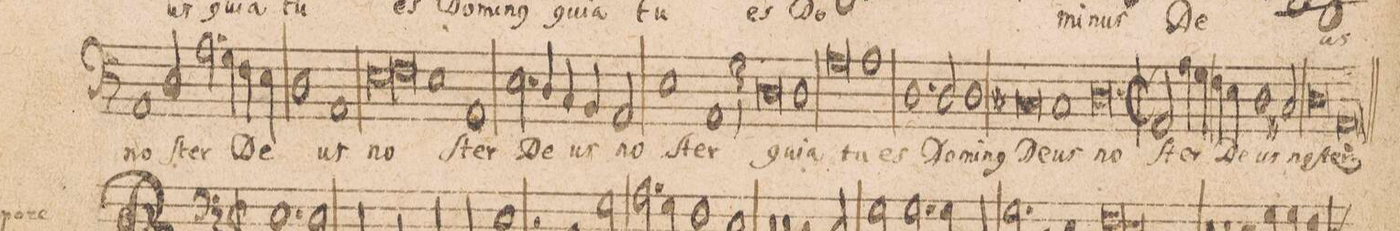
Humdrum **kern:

**kern	**text	**text
*I"[Bassus]	*	*
*clefF4	*	*
*k[]	*	*
*met(C|)	*	*
*M2/1	*	*
1AA/	no-	.
2D/	-ſter	.
2.A\	De-	.
=36-	=36-	=36-
4G\	.	.
4F\	.	.
4E\	.	.
1D\	.	.
=37-	=37-	=37-
1AA/	-us	.
*lig	*	*
1E\	no-	.
=38-	=38-	=38-
1F\	.	.
*Xlig	*	*
1E\	.	.
=39-	=39-	=39-
1AA/	-ſter	.
2.E\	De-	.
4D/	.	.
=40-	=40-	=40-
4C/	.	.
4BB/	.	.
2AA/	-us	.
1E\	no-	.
=41-	=41-	=41-
1AA/	-ſter	.
=42-	=42-	=42-
*M3/1	*	*
0D\	qui-	.
1D\	-a	.
=43-	=43-	=43-
0A\	tu	.
1A\	es	.
=44-	=44-	=44-
1.D\	Do-	.
2D/	-mi-	.
1D\	-n(us)	.
=45-	=45-	=45-
0C#X/	De-	.
1C#/	-us	.
=46-	=46-	=46-
0.D\	no-	.
=47-	=47-	=47-
*M2/1	*	*
*met(C|)	*	*
2AA/	-ſter	.
4A\	De-	.
4G\	.	.
4F\	.	.
4E\	.	.
1D\	.	.
=48-	=48-	=48-
2C#X/	-us	.
0D\	no-	.
=49-	=49-	=49-
00AA/;<	-ſter.	.
==	==	==
*-	*-	*-
